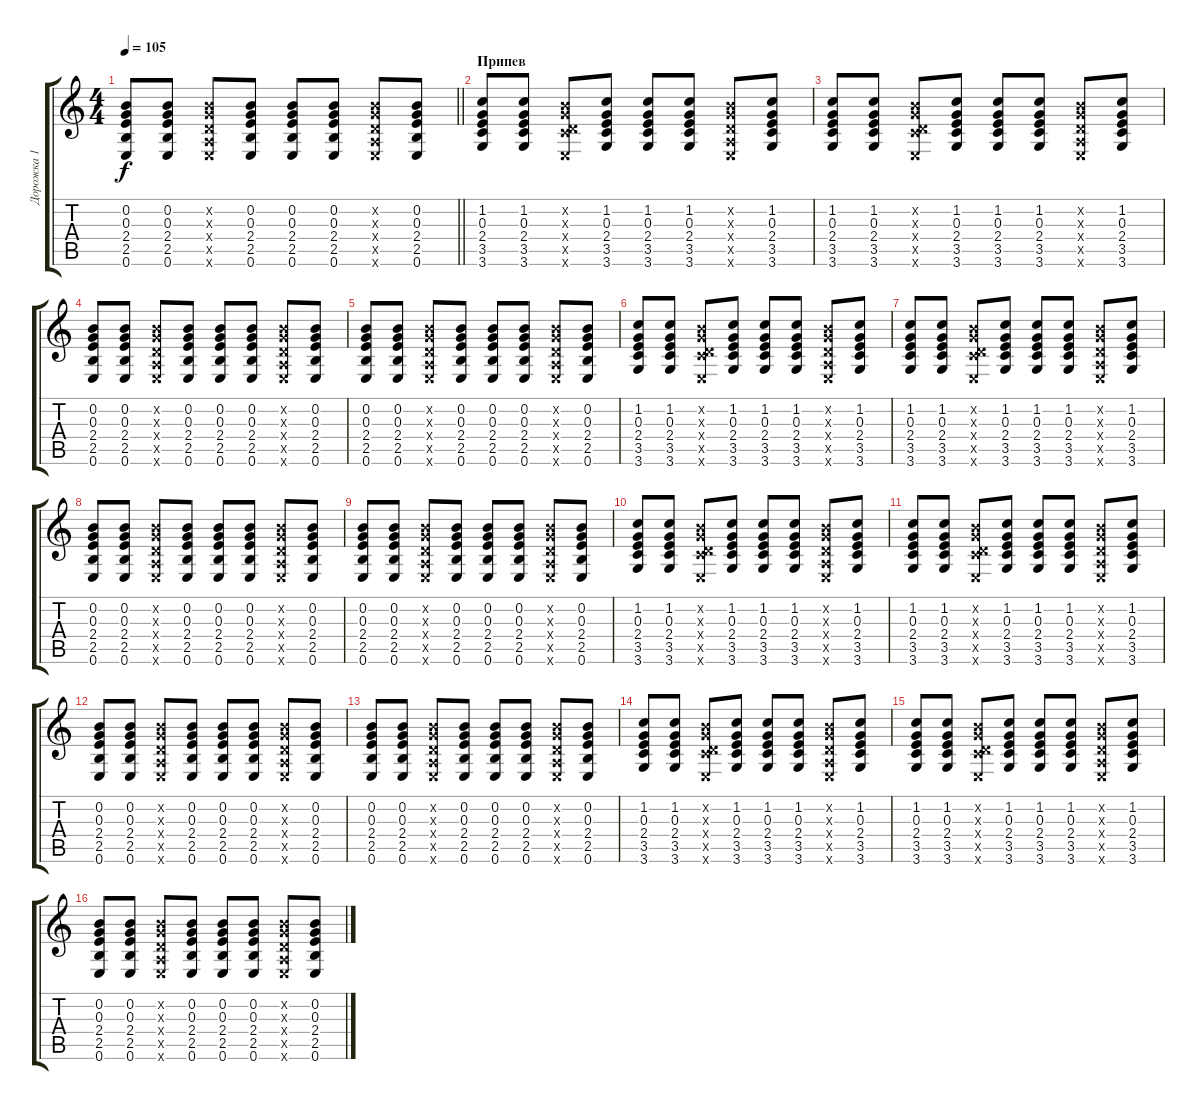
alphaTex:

\track ("Дорожка 1" "Дорожка 1") {instrument acousticguitarsteel}
\staff {score tabs}
\tuning (E4 B3 G3 D3 A2 E2) {hide}
\ts (4 4)
\tempo 105
\clef g2
\barLineRight lightlight
\ks c
(0.2 0.3 2.4 2.5 0.6).8{dy f} (0.2 0.3 2.4 2.5 0.6).8 (0.2{x} 0.3{x} 0.4{x} 0.5{x} 0.6{x}).8 (0.2 0.3 2.4 2.5 0.6).8 (0.2 0.3 2.4 2.5 0.6).8 (0.2 0.3 2.4 2.5 0.6).8 (0.2{x} 0.3{x} 0.4{x} 0.5{x} 0.6{x}).8 (0.2 0.3 2.4 2.5 0.6).8 |
\section ("" "Припев")
(1.2 0.3 2.4 3.5 3.6).8 (1.2 0.3 2.4 3.5 3.6).8 (0.2{x} 0.3{x} 0.4{x} 3.5{x} 0.6{x}).8 (1.2 0.3 2.4 3.5 3.6).8 (1.2 0.3 2.4 3.5 3.6).8 (1.2 0.3 2.4 3.5 3.6).8 (0.2{x} 0.3{x} 0.4{x} 0.5{x} 0.6{x}).8 (1.2 0.3 2.4 3.5 3.6).8 |
(1.2 0.3 2.4 3.5 3.6).8 (1.2 0.3 2.4 3.5 3.6).8 (0.2{x} 0.3{x} 0.4{x} 3.5{x} 0.6{x}).8 (1.2 0.3 2.4 3.5 3.6).8 (1.2 0.3 2.4 3.5 3.6).8 (1.2 0.3 2.4 3.5 3.6).8 (0.2{x} 0.3{x} 0.4{x} 0.5{x} 0.6{x}).8 (1.2 0.3 2.4 3.5 3.6).8 |
(0.2 0.3 2.4 2.5 0.6).8 (0.2 0.3 2.4 2.5 0.6).8 (0.2{x} 0.3{x} 0.4{x} 0.5{x} 0.6{x}).8 (0.2 0.3 2.4 2.5 0.6).8 (0.2 0.3 2.4 2.5 0.6).8 (0.2 0.3 2.4 2.5 0.6).8 (0.2{x} 0.3{x} 0.4{x} 0.5{x} 0.6{x}).8 (0.2 0.3 2.4 2.5 0.6).8 |
(0.2 0.3 2.4 2.5 0.6).8 (0.2 0.3 2.4 2.5 0.6).8 (0.2{x} 0.3{x} 0.4{x} 0.5{x} 0.6{x}).8 (0.2 0.3 2.4 2.5 0.6).8 (0.2 0.3 2.4 2.5 0.6).8 (0.2 0.3 2.4 2.5 0.6).8 (0.2{x} 0.3{x} 0.4{x} 0.5{x} 0.6{x}).8 (0.2 0.3 2.4 2.5 0.6).8 |
(1.2 0.3 2.4 3.5 3.6).8 (1.2 0.3 2.4 3.5 3.6).8 (0.2{x} 0.3{x} 0.4{x} 3.5{x} 0.6{x}).8 (1.2 0.3 2.4 3.5 3.6).8 (1.2 0.3 2.4 3.5 3.6).8 (1.2 0.3 2.4 3.5 3.6).8 (0.2{x} 0.3{x} 0.4{x} 0.5{x} 0.6{x}).8 (1.2 0.3 2.4 3.5 3.6).8 |
(1.2 0.3 2.4 3.5 3.6).8 (1.2 0.3 2.4 3.5 3.6).8 (0.2{x} 0.3{x} 0.4{x} 3.5{x} 0.6{x}).8 (1.2 0.3 2.4 3.5 3.6).8 (1.2 0.3 2.4 3.5 3.6).8 (1.2 0.3 2.4 3.5 3.6).8 (0.2{x} 0.3{x} 0.4{x} 0.5{x} 0.6{x}).8 (1.2 0.3 2.4 3.5 3.6).8 |
(0.2 0.3 2.4 2.5 0.6).8 (0.2 0.3 2.4 2.5 0.6).8 (0.2{x} 0.3{x} 0.4{x} 0.5{x} 0.6{x}).8 (0.2 0.3 2.4 2.5 0.6).8 (0.2 0.3 2.4 2.5 0.6).8 (0.2 0.3 2.4 2.5 0.6).8 (0.2{x} 0.3{x} 0.4{x} 0.5{x} 0.6{x}).8 (0.2 0.3 2.4 2.5 0.6).8 |
(0.2 0.3 2.4 2.5 0.6).8 (0.2 0.3 2.4 2.5 0.6).8 (0.2{x} 0.3{x} 0.4{x} 0.5{x} 0.6{x}).8 (0.2 0.3 2.4 2.5 0.6).8 (0.2 0.3 2.4 2.5 0.6).8 (0.2 0.3 2.4 2.5 0.6).8 (0.2{x} 0.3{x} 0.4{x} 0.5{x} 0.6{x}).8 (0.2 0.3 2.4 2.5 0.6).8 |
(1.2 0.3 2.4 3.5 3.6).8 (1.2 0.3 2.4 3.5 3.6).8 (0.2{x} 0.3{x} 0.4{x} 3.5{x} 0.6{x}).8 (1.2 0.3 2.4 3.5 3.6).8 (1.2 0.3 2.4 3.5 3.6).8 (1.2 0.3 2.4 3.5 3.6).8 (0.2{x} 0.3{x} 0.4{x} 0.5{x} 0.6{x}).8 (1.2 0.3 2.4 3.5 3.6).8 |
(1.2 0.3 2.4 3.5 3.6).8 (1.2 0.3 2.4 3.5 3.6).8 (0.2{x} 0.3{x} 0.4{x} 3.5{x} 0.6{x}).8 (1.2 0.3 2.4 3.5 3.6).8 (1.2 0.3 2.4 3.5 3.6).8 (1.2 0.3 2.4 3.5 3.6).8 (0.2{x} 0.3{x} 0.4{x} 0.5{x} 0.6{x}).8 (1.2 0.3 2.4 3.5 3.6).8 |
(0.2 0.3 2.4 2.5 0.6).8 (0.2 0.3 2.4 2.5 0.6).8 (0.2{x} 0.3{x} 0.4{x} 0.5{x} 0.6{x}).8 (0.2 0.3 2.4 2.5 0.6).8 (0.2 0.3 2.4 2.5 0.6).8 (0.2 0.3 2.4 2.5 0.6).8 (0.2{x} 0.3{x} 0.4{x} 0.5{x} 0.6{x}).8 (0.2 0.3 2.4 2.5 0.6).8 |
(0.2 0.3 2.4 2.5 0.6).8 (0.2 0.3 2.4 2.5 0.6).8 (0.2{x} 0.3{x} 0.4{x} 0.5{x} 0.6{x}).8 (0.2 0.3 2.4 2.5 0.6).8 (0.2 0.3 2.4 2.5 0.6).8 (0.2 0.3 2.4 2.5 0.6).8 (0.2{x} 0.3{x} 0.4{x} 0.5{x} 0.6{x}).8 (0.2 0.3 2.4 2.5 0.6).8 |
(1.2 0.3 2.4 3.5 3.6).8 (1.2 0.3 2.4 3.5 3.6).8 (0.2{x} 0.3{x} 0.4{x} 3.5{x} 0.6{x}).8 (1.2 0.3 2.4 3.5 3.6).8 (1.2 0.3 2.4 3.5 3.6).8 (1.2 0.3 2.4 3.5 3.6).8 (0.2{x} 0.3{x} 0.4{x} 0.5{x} 0.6{x}).8 (1.2 0.3 2.4 3.5 3.6).8 |
(1.2 0.3 2.4 3.5 3.6).8 (1.2 0.3 2.4 3.5 3.6).8 (0.2{x} 0.3{x} 0.4{x} 3.5{x} 0.6{x}).8 (1.2 0.3 2.4 3.5 3.6).8 (1.2 0.3 2.4 3.5 3.6).8 (1.2 0.3 2.4 3.5 3.6).8 (0.2{x} 0.3{x} 0.4{x} 0.5{x} 0.6{x}).8 (1.2 0.3 2.4 3.5 3.6).8 |
(0.2 0.3 2.4 2.5 0.6).8 (0.2 0.3 2.4 2.5 0.6).8 (0.2{x} 0.3{x} 0.4{x} 0.5{x} 0.6{x}).8 (0.2 0.3 2.4 2.5 0.6).8 (0.2 0.3 2.4 2.5 0.6).8 (0.2 0.3 2.4 2.5 0.6).8 (0.2{x} 0.3{x} 0.4{x} 0.5{x} 0.6{x}).8 (0.2 0.3 2.4 2.5 0.6).8
